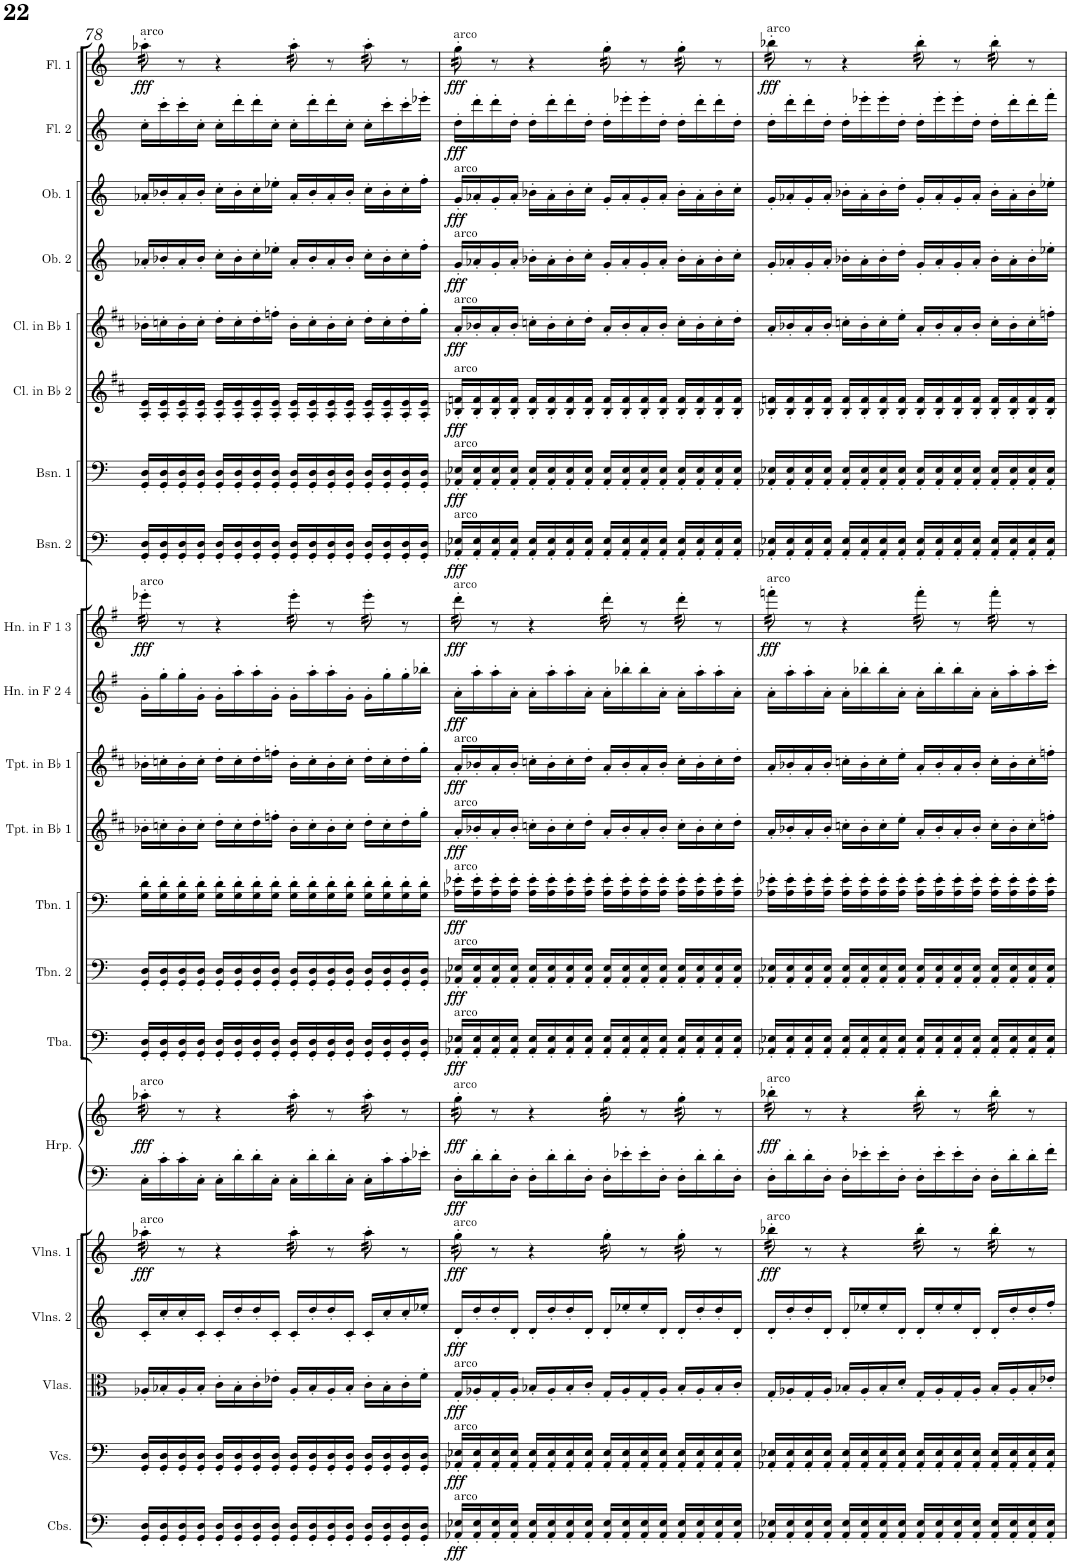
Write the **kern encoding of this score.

**kern	**dynam	**kern	**dynam	**kern	**dynam	**kern	**dynam	**kern	**dynam	**kern	**kern	**dynam	**kern	**dynam	**kern	**dynam	**kern	**dynam	**kern	**dynam	**kern	**dynam	**kern	**dynam	**kern	**dynam	**kern	**dynam	**kern	**dynam	**kern	**dynam	**kern	**dynam	**kern	**dynam	**kern	**dynam	**kern	**dynam	**kern	**dynam
*part21	*part21	*part20	*part20	*part19	*part19	*part18	*part18	*part17	*part17	*part16	*part16	*part16	*part15	*part15	*part14	*part14	*part13	*part13	*part12	*part12	*part11	*part11	*part10	*part10	*part9	*part9	*part8	*part8	*part7	*part7	*part6	*part6	*part5	*part5	*part4	*part4	*part3	*part3	*part2	*part2	*part1	*part1
*staff22	*staff22	*staff21	*staff21	*staff20	*staff20	*staff19	*staff19	*staff18	*staff18	*staff17	*staff16	*staff16/17	*staff15	*staff15	*staff14	*staff14	*staff13	*staff13	*staff12	*staff12	*staff11	*staff11	*staff10	*staff10	*staff9	*staff9	*staff8	*staff8	*staff7	*staff7	*staff6	*staff6	*staff5	*staff5	*staff4	*staff4	*staff3	*staff3	*staff2	*staff2	*staff1	*staff1
*I"Contrabasses	*	*I"Violoncellos	*	*I"Violas	*	*I"Violins 2	*	*I"Violins 1	*	*I"Harp	*	*	*I"Tuba	*	*I"Trombone 2	*	*I"Trombone 1	*	*I"Trumpet in Bb 1	*	*I"Trumpet in Bb 1	*	*I"Horn in F 2 &amp; 4	*	*I"Horn in F 1 &amp; 3	*	*I"Bassoon 2	*	*I"Bassoon 1	*	*I"Clarinet in Bb 2	*	*I"Clarinet in Bb 1	*	*I"Oboe 2	*	*I"Oboe 1	*	*I"Flute 2	*	*I"Flute 1	*
*I'Cbs.	*	*I'Vcs.	*	*I'Vlas.	*	*I'Vlns. 2	*	*I'Vlns. 1	*	*I'Hrp.	*	*	*I'Tba.	*	*I'Tbn. 2	*	*I'Tbn. 1	*	*I'Tpt. in Bb 1	*	*I'Tpt. in Bb 1	*	*I'Hn. in F 2 4	*	*I'Hn. in F 1 3	*	*I'Bsn. 2	*	*I'Bsn. 1	*	*I'Cl. in Bb 2	*	*I'Cl. in Bb 1	*	*I'Ob. 2	*	*I'Ob. 1	*	*I'Fl. 2	*	*I'Fl. 1	*
!!LO:PB:g=z
*clefF4	*	*clefF4	*	*clefC3	*	*clefG2	*	*clefG2	*	*clefF4	*clefG2	*	*clefF4	*	*clefF4	*	*clefF4	*	*clefG2	*	*clefG2	*	*clefG2	*	*clefG2	*	*clefF4	*	*clefF4	*	*clefG2	*	*clefG2	*	*clefG2	*	*clefG2	*	*clefG2	*	*clefG2	*
*Trd7c12	*	*	*	*	*	*	*	*	*	*	*	*	*	*	*	*	*	*	*Trd1c2	*	*Trd1c2	*	*Trd4c7	*	*Trd4c7	*	*	*	*	*	*Trd1c2	*	*Trd1c2	*	*	*	*	*	*	*	*	*
*k[]	*	*k[]	*	*k[]	*	*k[]	*	*k[]	*	*k[]	*k[]	*	*k[]	*	*k[]	*	*k[]	*	*k[f#c#]	*	*k[f#c#]	*	*k[f#]	*	*k[f#]	*	*k[]	*	*k[]	*	*k[f#c#]	*	*k[f#c#]	*	*k[]	*	*k[]	*	*k[]	*	*k[]	*
*M4/4	*	*M4/4	*	*M4/4	*	*M4/4	*	*M4/4	*	*M4/4	*M4/4	*	*M4/4	*	*M4/4	*	*M4/4	*	*M4/4	*	*M4/4	*	*M4/4	*	*M4/4	*	*M4/4	*	*M4/4	*	*M4/4	*	*M4/4	*	*M4/4	*	*M4/4	*	*M4/4	*	*M4/4	*
=78	=78	=78	=78	=78	=78	=78	=78	=78	=78	=78	=78	=78	=78	=78	=78	=78	=78	=78	=78	=78	=78	=78	=78	=78	=78	=78	=78	=78	=78	=78	=78	=78	=78	=78	=78	=78	=78	=78	=78	=78	=78	=78
!	!	!	!	!	!	!	!	!	!	!	!	!	!	!	!	!	!	!	!	!	!	!	!	!	!	!	!	!	!	!	!	!	!	!	!	!	!	!	!	!	!LO:TX:a:t=arco	!
!	!	!	!	!	!	!	!	!	!	!	!	!	!	!	!	!	!	!	!	!	!	!	!	!	!LO:TX:a:t=arco	!	!	!	!	!	!	!	!	!	!	!	!	!	!	!	!	!
!	!	!	!	!	!	!	!	!	!	!	!LO:TX:a:t=arco	!	!	!	!	!	!	!	!	!	!	!	!	!	!	!	!	!	!	!	!	!	!	!	!	!	!	!	!	!	!	!
!	!	!	!	!	!	!	!	!LO:TX:a:t=arco	!	!	!	!	!	!	!	!	!	!	!	!	!	!	!	!	!	!	!	!	!	!	!	!	!	!	!	!	!	!	!	!	!	!
!	!	!	!	!	!	!	!	!	!LO:DY:b	!	!	!LO:DY:b	!	!	!	!	!	!	!	!	!	!	!	!	!	!LO:DY:b	!	!	!	!	!	!	!	!	!	!	!	!	!	!	!	!LO:DY:b
*	*	*	*	*	*	*	*	*tremolo	*	*	*	*	*	*	*	*	*	*	*	*	*	*	*	*	*	*	*	*	*	*	*	*	*	*	*	*	*	*	*	*	*	*
*	*	*	*	*	*	*	*	*	*	*	*tremolo	*	*	*	*	*	*	*	*	*	*	*	*	*	*	*	*	*	*	*	*	*	*	*	*	*	*	*	*	*	*	*
*	*	*	*	*	*	*	*	*	*	*	*	*	*	*	*	*	*	*	*	*	*	*	*	*	*tremolo	*	*	*	*	*	*	*	*	*	*	*	*	*	*	*	*	*
*	*	*	*	*	*	*	*	*	*	*	*	*	*	*	*	*	*	*	*	*	*	*	*	*	*	*	*	*	*	*	*	*	*	*	*	*	*	*	*	*	*tremolo	*
16GG/' 16D/'LL	.	16GG/' 16D/'LL	.	16A-X'/LL	.	16c'/LL	.	32aa-X'\	fff	16C'\LL	32aa-X'\	fff	16GG/' 16D/'LL	.	16GG/' 16D/'LL	.	16G\' 16d\'LL	.	16b-X'\LL	.	16b-X'\LL	.	16g'\LL	.	32eee-X'\	fff	16GG/' 16D/'LL	.	16GG/' 16D/'LL	.	16A/' 16e/'LL	.	16b-X'\LL	.	16a-X'/LL	.	16a-X'/LL	.	16cc'\LL	.	32aa-X'\	fff
.	.	.	.	.	.	.	.	32aa-X'\	.	.	32aa-X'\	.	.	.	.	.	.	.	.	.	.	.	.	.	32eee-X'\	.	.	.	.	.	.	.	.	.	.	.	.	.	.	.	32aa-X'\	.
16GG/' 16D/'	.	16GG/' 16D/'	.	16B-X'/	.	16cc'/	.	32aa-X'\	.	16c'\	32aa-X'\	.	16GG/' 16D/'	.	16GG/' 16D/'	.	16G\' 16d\'	.	16ccn'\	.	16ccn'\	.	16gg'\	.	32eee-X'\	.	16GG/' 16D/'	.	16GG/' 16D/'	.	16A/' 16e/'	.	16ccn'\	.	16b-X'/	.	16b-X'/	.	16ccc'\	.	32aa-X'\	.
.	.	.	.	.	.	.	.	32aa-X'\	.	.	32aa-X'\	.	.	.	.	.	.	.	.	.	.	.	.	.	32eee-X'\	.	.	.	.	.	.	.	.	.	.	.	.	.	.	.	32aa-X'\	.
16GG/' 16D/'	.	16GG/' 16D/'	.	16A-'/	.	16cc'/	.	8r	.	16c'\	8r	.	16GG/' 16D/'	.	16GG/' 16D/'	.	16G\' 16d\'	.	16b-'\	.	16b-'\	.	16gg'\	.	8r	.	16GG/' 16D/'	.	16GG/' 16D/'	.	16A/' 16e/'	.	16b-'\	.	16a-'/	.	16a-'/	.	16ccc'\	.	8r	.
16GG/' 16D/'JJ	.	16GG/' 16D/'JJ	.	16B-'/JJ	.	16c'/JJ	.	.	.	16C'\JJ	.	.	16GG/' 16D/'JJ	.	16GG/' 16D/'JJ	.	16G\' 16d\'JJ	.	16cc'\JJ	.	16cc'\JJ	.	16g'\JJ	.	.	.	16GG/' 16D/'JJ	.	16GG/' 16D/'JJ	.	16A/' 16e/'JJ	.	16cc'\JJ	.	16b-'/JJ	.	16b-'/JJ	.	16cc'\JJ	.	.	.
16GG/' 16D/'LL	.	16GG/' 16D/'LL	.	16c'\LL	.	16c'/LL	.	4r	.	16C'\LL	4r	.	16GG/' 16D/'LL	.	16GG/' 16D/'LL	.	16G\' 16d\'LL	.	16dd'\LL	.	16dd'\LL	.	16g'\LL	.	4r	.	16GG/' 16D/'LL	.	16GG/' 16D/'LL	.	16A/' 16e/'LL	.	16dd'\LL	.	16cc'\LL	.	16cc'\LL	.	16cc'\LL	.	4r	.
16GG/' 16D/'	.	16GG/' 16D/'	.	16B-'\	.	16dd'/	.	.	.	16d'\	.	.	16GG/' 16D/'	.	16GG/' 16D/'	.	16G\' 16d\'	.	16cc'\	.	16cc'\	.	16aa'\	.	.	.	16GG/' 16D/'	.	16GG/' 16D/'	.	16A/' 16e/'	.	16cc'\	.	16b-'\	.	16b-'\	.	16ddd'\	.	.	.
16GG/' 16D/'	.	16GG/' 16D/'	.	16c'\	.	16dd'/	.	.	.	16d'\	.	.	16GG/' 16D/'	.	16GG/' 16D/'	.	16G\' 16d\'	.	16dd'\	.	16dd'\	.	16aa'\	.	.	.	16GG/' 16D/'	.	16GG/' 16D/'	.	16A/' 16e/'	.	16dd'\	.	16cc'\	.	16cc'\	.	16ddd'\	.	.	.
16GG/' 16D/'JJ	.	16GG/' 16D/'JJ	.	16e-X'\JJ	.	16c'/JJ	.	.	.	16C'\JJ	.	.	16GG/' 16D/'JJ	.	16GG/' 16D/'JJ	.	16G\' 16d\'JJ	.	16ffn'\JJ	.	16ffn'\JJ	.	16g'\JJ	.	.	.	16GG/' 16D/'JJ	.	16GG/' 16D/'JJ	.	16A/' 16e/'JJ	.	16ffn'\JJ	.	16ee-X'\JJ	.	16ee-X'\JJ	.	16cc'\JJ	.	.	.
16GG/' 16D/'LL	.	16GG/' 16D/'LL	.	16A-'/LL	.	16c'/LL	.	32aa-'\	.	16C'\LL	32aa-'\	.	16GG/' 16D/'LL	.	16GG/' 16D/'LL	.	16G\' 16d\'LL	.	16b-'\LL	.	16b-'\LL	.	16g'\LL	.	32eee-'\	.	16GG/' 16D/'LL	.	16GG/' 16D/'LL	.	16A/' 16e/'LL	.	16b-'\LL	.	16a-'/LL	.	16a-'/LL	.	16cc'\LL	.	32aa-'\	.
.	.	.	.	.	.	.	.	32aa-'\	.	.	32aa-'\	.	.	.	.	.	.	.	.	.	.	.	.	.	32eee-'\	.	.	.	.	.	.	.	.	.	.	.	.	.	.	.	32aa-'\	.
16GG/' 16D/'	.	16GG/' 16D/'	.	16B-'/	.	16dd'/	.	32aa-'\	.	16d'\	32aa-'\	.	16GG/' 16D/'	.	16GG/' 16D/'	.	16G\' 16d\'	.	16cc'\	.	16cc'\	.	16aa'\	.	32eee-'\	.	16GG/' 16D/'	.	16GG/' 16D/'	.	16A/' 16e/'	.	16cc'\	.	16b-'/	.	16b-'/	.	16ddd'\	.	32aa-'\	.
.	.	.	.	.	.	.	.	32aa-'\	.	.	32aa-'\	.	.	.	.	.	.	.	.	.	.	.	.	.	32eee-'\	.	.	.	.	.	.	.	.	.	.	.	.	.	.	.	32aa-'\	.
16GG/' 16D/'	.	16GG/' 16D/'	.	16A-'/	.	16dd'/	.	8r	.	16d'\	8r	.	16GG/' 16D/'	.	16GG/' 16D/'	.	16G\' 16d\'	.	16b-'\	.	16b-'\	.	16aa'\	.	8r	.	16GG/' 16D/'	.	16GG/' 16D/'	.	16A/' 16e/'	.	16b-'\	.	16a-'/	.	16a-'/	.	16ddd'\	.	8r	.
16GG/' 16D/'JJ	.	16GG/' 16D/'JJ	.	16B-'/JJ	.	16c'/JJ	.	.	.	16C'\JJ	.	.	16GG/' 16D/'JJ	.	16GG/' 16D/'JJ	.	16G\' 16d\'JJ	.	16cc'\JJ	.	16cc'\JJ	.	16g'\JJ	.	.	.	16GG/' 16D/'JJ	.	16GG/' 16D/'JJ	.	16A/' 16e/'JJ	.	16cc'\JJ	.	16b-'/JJ	.	16b-'/JJ	.	16cc'\JJ	.	.	.
16GG/' 16D/'LL	.	16GG/' 16D/'LL	.	16c'\LL	.	16c'/LL	.	32aa-'\	.	16C'\LL	32aa-'\	.	16GG/' 16D/'LL	.	16GG/' 16D/'LL	.	16G\' 16d\'LL	.	16dd'\LL	.	16dd'\LL	.	16g'\LL	.	32eee-'\	.	16GG/' 16D/'LL	.	16GG/' 16D/'LL	.	16A/' 16e/'LL	.	16dd'\LL	.	16cc'\LL	.	16cc'\LL	.	16cc'\LL	.	32aa-'\	.
.	.	.	.	.	.	.	.	32aa-'\	.	.	32aa-'\	.	.	.	.	.	.	.	.	.	.	.	.	.	32eee-'\	.	.	.	.	.	.	.	.	.	.	.	.	.	.	.	32aa-'\	.
16GG/' 16D/'	.	16GG/' 16D/'	.	16B-'\	.	16cc'/	.	32aa-'\	.	16c'\	32aa-'\	.	16GG/' 16D/'	.	16GG/' 16D/'	.	16G\' 16d\'	.	16cc'\	.	16cc'\	.	16gg'\	.	32eee-'\	.	16GG/' 16D/'	.	16GG/' 16D/'	.	16A/' 16e/'	.	16cc'\	.	16b-'\	.	16b-'\	.	16ccc'\	.	32aa-'\	.
.	.	.	.	.	.	.	.	32aa-'\	.	.	32aa-'\	.	.	.	.	.	.	.	.	.	.	.	.	.	32eee-'\	.	.	.	.	.	.	.	.	.	.	.	.	.	.	.	32aa-'\	.
16GG/' 16D/'	.	16GG/' 16D/'	.	16c'\	.	16cc'/	.	8r	.	16c'\	8r	.	16GG/' 16D/'	.	16GG/' 16D/'	.	16G\' 16d\'	.	16dd'\	.	16dd'\	.	16gg'\	.	8r	.	16GG/' 16D/'	.	16GG/' 16D/'	.	16A/' 16e/'	.	16dd'\	.	16cc'\	.	16cc'\	.	16ccc'\	.	8r	.
16GG/' 16D/'JJ	.	16GG/' 16D/'JJ	.	16f'\JJ	.	16ee-X'/JJ	.	.	.	16e-X'\JJ	.	.	16GG/' 16D/'JJ	.	16GG/' 16D/'JJ	.	16G\' 16d\'JJ	.	16gg'\JJ	.	16gg'\JJ	.	16bb-X'\JJ	.	.	.	16GG/' 16D/'JJ	.	16GG/' 16D/'JJ	.	16A/' 16e/'JJ	.	16gg'\JJ	.	16ff'\JJ	.	16ff'\JJ	.	16eee-X'\JJ	.	.	.
=79	=79	=79	=79	=79	=79	=79	=79	=79	=79	=79	=79	=79	=79	=79	=79	=79	=79	=79	=79	=79	=79	=79	=79	=79	=79	=79	=79	=79	=79	=79	=79	=79	=79	=79	=79	=79	=79	=79	=79	=79	=79	=79
!	!	!	!	!	!	!	!	!	!	!	!	!	!	!	!	!	!	!	!	!	!	!	!	!	!	!	!	!	!	!	!	!	!	!	!	!	!	!	!	!	!LO:TX:a:t=arco	!
!	!	!	!	!	!	!	!	!	!	!	!	!	!	!	!	!	!	!	!	!	!	!	!	!	!	!	!	!	!	!	!	!	!	!	!	!	!LO:TX:a:t=arco	!	!	!	!	!
!	!	!	!	!	!	!	!	!	!	!	!	!	!	!	!	!	!	!	!	!	!	!	!	!	!	!	!	!	!	!	!	!	!	!	!LO:TX:a:t=arco	!	!	!	!	!	!	!
!	!	!	!	!	!	!	!	!	!	!	!	!	!	!	!	!	!	!	!	!	!	!	!	!	!	!	!	!	!	!	!	!	!LO:TX:a:t=arco	!	!	!	!	!	!	!	!	!
!	!	!	!	!	!	!	!	!	!	!	!	!	!	!	!	!	!	!	!	!	!	!	!	!	!	!	!	!	!	!	!LO:TX:a:t=arco	!	!	!	!	!	!	!	!	!	!	!
!	!	!	!	!	!	!	!	!	!	!	!	!	!	!	!	!	!	!	!	!	!	!	!	!	!	!	!	!	!LO:TX:a:t=arco	!	!	!	!	!	!	!	!	!	!	!	!	!
!	!	!	!	!	!	!	!	!	!	!	!	!	!	!	!	!	!	!	!	!	!	!	!	!	!	!	!LO:TX:a:t=arco	!	!	!	!	!	!	!	!	!	!	!	!	!	!	!
!	!	!	!	!	!	!	!	!	!	!	!	!	!	!	!	!	!	!	!	!	!	!	!	!	!LO:TX:a:t=arco	!	!	!	!	!	!	!	!	!	!	!	!	!	!	!	!	!
!	!	!	!	!	!	!	!	!	!	!	!	!	!	!	!	!	!	!	!	!	!LO:TX:a:t=arco	!	!	!	!	!	!	!	!	!	!	!	!	!	!	!	!	!	!	!	!	!
!	!	!	!	!	!	!	!	!	!	!	!	!	!	!	!	!	!	!	!LO:TX:a:t=arco	!	!	!	!	!	!	!	!	!	!	!	!	!	!	!	!	!	!	!	!	!	!	!
!	!	!	!	!	!	!	!	!	!	!	!	!	!	!	!	!	!LO:TX:a:t=arco	!	!	!	!	!	!	!	!	!	!	!	!	!	!	!	!	!	!	!	!	!	!	!	!	!
!	!	!	!	!	!	!	!	!	!	!	!	!	!	!	!LO:TX:a:t=arco	!	!	!	!	!	!	!	!	!	!	!	!	!	!	!	!	!	!	!	!	!	!	!	!	!	!	!
!	!	!	!	!	!	!	!	!	!	!	!	!	!LO:TX:a:t=arco	!	!	!	!	!	!	!	!	!	!	!	!	!	!	!	!	!	!	!	!	!	!	!	!	!	!	!	!	!
!	!	!	!	!	!	!	!	!	!	!	!LO:TX:a:t=arco	!	!	!	!	!	!	!	!	!	!	!	!	!	!	!	!	!	!	!	!	!	!	!	!	!	!	!	!	!	!	!
!	!	!	!	!	!	!	!	!LO:TX:a:t=arco	!	!	!	!	!	!	!	!	!	!	!	!	!	!	!	!	!	!	!	!	!	!	!	!	!	!	!	!	!	!	!	!	!	!
!	!	!	!	!LO:TX:a:t=arco	!	!	!	!	!	!	!	!	!	!	!	!	!	!	!	!	!	!	!	!	!	!	!	!	!	!	!	!	!	!	!	!	!	!	!	!	!	!
!	!	!LO:TX:a:t=arco	!	!	!	!	!	!	!	!	!	!	!	!	!	!	!	!	!	!	!	!	!	!	!	!	!	!	!	!	!	!	!	!	!	!	!	!	!	!	!	!
!LO:TX:a:t=arco	!	!	!	!	!	!	!	!	!	!	!	!	!	!	!	!	!	!	!	!	!	!	!	!	!	!	!	!	!	!	!	!	!	!	!	!	!	!	!	!	!	!
!	!LO:DY:b	!	!LO:DY:b	!	!LO:DY:b	!	!LO:DY:b	!	!LO:DY:b	!	!	!LO:DY:b=2	!	!	!	!	!	!	!	!	!	!	!	!	!	!	!	!	!	!	!	!	!	!	!	!	!	!	!	!	!	!
!	!	!	!	!	!	!	!	!	!	!	!	!LO:DY:n=1:b	!	!LO:DY:b	!	!LO:DY:b	!	!LO:DY:b	!	!LO:DY:b	!	!LO:DY:b	!	!LO:DY:b	!	!LO:DY:b	!	!LO:DY:b	!	!LO:DY:b	!	!LO:DY:b	!	!LO:DY:b	!	!LO:DY:b	!	!LO:DY:b	!	!LO:DY:b	!	!LO:DY:b
16AA-X/' 16E-X/'LL	fff	16AA-X/' 16E-X/'LL	fff	16G'/LL	fff	16d'/LL	fff	32gg'\	fff	16D'\LL	32gg'\	fff fff	16AA-X/' 16E-X/'LL	fff	16AA-X/' 16E-X/'LL	fff	16A-X\' 16e-X\'LL	fff	16a'/LL	fff	16a'/LL	fff	16a'\LL	fff	32ddd'\	fff	16AA-X/' 16E-X/'LL	fff	16AA-X/' 16E-X/'LL	fff	16B-X/' 16fn/'LL	fff	16a'/LL	fff	16g'/LL	fff	16g'/LL	fff	16dd'\LL	fff	32gg'\	fff
.	.	.	.	.	.	.	.	32gg'\	.	.	32gg'\	.	.	.	.	.	.	.	.	.	.	.	.	.	32ddd'\	.	.	.	.	.	.	.	.	.	.	.	.	.	.	.	32gg'\	.
16AA-/' 16E-/'	.	16AA-/' 16E-/'	.	16A-X'/	.	16dd'/	.	32gg'\	.	16d'\	32gg'\	.	16AA-/' 16E-/'	.	16AA-/' 16E-/'	.	16A-\' 16e-\'	.	16b-X'/	.	16b-X'/	.	16aa'\	.	32ddd'\	.	16AA-/' 16E-/'	.	16AA-/' 16E-/'	.	16B-/' 16f/'	.	16b-X'/	.	16a-X'/	.	16a-X'/	.	16ddd'\	.	32gg'\	.
.	.	.	.	.	.	.	.	32gg'\	.	.	32gg'\	.	.	.	.	.	.	.	.	.	.	.	.	.	32ddd'\	.	.	.	.	.	.	.	.	.	.	.	.	.	.	.	32gg'\	.
16AA-/' 16E-/'	.	16AA-/' 16E-/'	.	16G'/	.	16dd'/	.	8r	.	16d'\	8r	.	16AA-/' 16E-/'	.	16AA-/' 16E-/'	.	16A-\' 16e-\'	.	16a'/	.	16a'/	.	16aa'\	.	8r	.	16AA-/' 16E-/'	.	16AA-/' 16E-/'	.	16B-/' 16f/'	.	16a'/	.	16g'/	.	16g'/	.	16ddd'\	.	8r	.
16AA-/' 16E-/'JJ	.	16AA-/' 16E-/'JJ	.	16A-'/JJ	.	16d'/JJ	.	.	.	16D'\JJ	.	.	16AA-/' 16E-/'JJ	.	16AA-/' 16E-/'JJ	.	16A-\' 16e-\'JJ	.	16b-'/JJ	.	16b-'/JJ	.	16a'\JJ	.	.	.	16AA-/' 16E-/'JJ	.	16AA-/' 16E-/'JJ	.	16B-/' 16f/'JJ	.	16b-'/JJ	.	16a-'/JJ	.	16a-'/JJ	.	16dd'\JJ	.	.	.
16AA-/' 16E-/'LL	.	16AA-/' 16E-/'LL	.	16B-X'/LL	.	16d'/LL	.	4r	.	16D'\LL	4r	.	16AA-/' 16E-/'LL	.	16AA-/' 16E-/'LL	.	16A-\' 16e-\'LL	.	16ccn'\LL	.	16ccn'\LL	.	16a'\LL	.	4r	.	16AA-/' 16E-/'LL	.	16AA-/' 16E-/'LL	.	16B-/' 16f/'LL	.	16ccn'\LL	.	16b-X'\LL	.	16b-X'\LL	.	16dd'\LL	.	4r	.
16AA-/' 16E-/'	.	16AA-/' 16E-/'	.	16A-'/	.	16dd'/	.	.	.	16d'\	.	.	16AA-/' 16E-/'	.	16AA-/' 16E-/'	.	16A-\' 16e-\'	.	16b-'\	.	16b-'\	.	16aa'\	.	.	.	16AA-/' 16E-/'	.	16AA-/' 16E-/'	.	16B-/' 16f/'	.	16b-'\	.	16a-'\	.	16a-'\	.	16ddd'\	.	.	.
16AA-/' 16E-/'	.	16AA-/' 16E-/'	.	16B-'/	.	16dd'/	.	.	.	16d'\	.	.	16AA-/' 16E-/'	.	16AA-/' 16E-/'	.	16A-\' 16e-\'	.	16cc'\	.	16cc'\	.	16aa'\	.	.	.	16AA-/' 16E-/'	.	16AA-/' 16E-/'	.	16B-/' 16f/'	.	16cc'\	.	16b-'\	.	16b-'\	.	16ddd'\	.	.	.
16AA-/' 16E-/'JJ	.	16AA-/' 16E-/'JJ	.	16c'/JJ	.	16d'/JJ	.	.	.	16D'\JJ	.	.	16AA-/' 16E-/'JJ	.	16AA-/' 16E-/'JJ	.	16A-\' 16e-\'JJ	.	16dd'\JJ	.	16dd'\JJ	.	16a'\JJ	.	.	.	16AA-/' 16E-/'JJ	.	16AA-/' 16E-/'JJ	.	16B-/' 16f/'JJ	.	16dd'\JJ	.	16cc'\JJ	.	16cc'\JJ	.	16dd'\JJ	.	.	.
16AA-/' 16E-/'LL	.	16AA-/' 16E-/'LL	.	16G'/LL	.	16d'/LL	.	32gg'\	.	16D'\LL	32gg'\	.	16AA-/' 16E-/'LL	.	16AA-/' 16E-/'LL	.	16A-\' 16e-\'LL	.	16a'/LL	.	16a'/LL	.	16a'\LL	.	32ddd'\	.	16AA-/' 16E-/'LL	.	16AA-/' 16E-/'LL	.	16B-/' 16f/'LL	.	16a'/LL	.	16g'/LL	.	16g'/LL	.	16dd'\LL	.	32gg'\	.
.	.	.	.	.	.	.	.	32gg'\	.	.	32gg'\	.	.	.	.	.	.	.	.	.	.	.	.	.	32ddd'\	.	.	.	.	.	.	.	.	.	.	.	.	.	.	.	32gg'\	.
16AA-/' 16E-/'	.	16AA-/' 16E-/'	.	16A-'/	.	16ee-X'/	.	32gg'\	.	16e-X'\	32gg'\	.	16AA-/' 16E-/'	.	16AA-/' 16E-/'	.	16A-\' 16e-\'	.	16b-'/	.	16b-'/	.	16bb-X'\	.	32ddd'\	.	16AA-/' 16E-/'	.	16AA-/' 16E-/'	.	16B-/' 16f/'	.	16b-'/	.	16a-'/	.	16a-'/	.	16eee-X'\	.	32gg'\	.
.	.	.	.	.	.	.	.	32gg'\	.	.	32gg'\	.	.	.	.	.	.	.	.	.	.	.	.	.	32ddd'\	.	.	.	.	.	.	.	.	.	.	.	.	.	.	.	32gg'\	.
16AA-/' 16E-/'	.	16AA-/' 16E-/'	.	16G'/	.	16ee-'/	.	8r	.	16e-'\	8r	.	16AA-/' 16E-/'	.	16AA-/' 16E-/'	.	16A-\' 16e-\'	.	16a'/	.	16a'/	.	16bb-'\	.	8r	.	16AA-/' 16E-/'	.	16AA-/' 16E-/'	.	16B-/' 16f/'	.	16a'/	.	16g'/	.	16g'/	.	16eee-'\	.	8r	.
16AA-/' 16E-/'JJ	.	16AA-/' 16E-/'JJ	.	16A-'/JJ	.	16d'/JJ	.	.	.	16D'\JJ	.	.	16AA-/' 16E-/'JJ	.	16AA-/' 16E-/'JJ	.	16A-\' 16e-\'JJ	.	16b-'/JJ	.	16b-'/JJ	.	16a'\JJ	.	.	.	16AA-/' 16E-/'JJ	.	16AA-/' 16E-/'JJ	.	16B-/' 16f/'JJ	.	16b-'/JJ	.	16a-'/JJ	.	16a-'/JJ	.	16dd'\JJ	.	.	.
16AA-/' 16E-/'LL	.	16AA-/' 16E-/'LL	.	16B-'/LL	.	16d'/LL	.	32gg'\	.	16D'\LL	32gg'\	.	16AA-/' 16E-/'LL	.	16AA-/' 16E-/'LL	.	16A-\' 16e-\'LL	.	16cc'\LL	.	16cc'\LL	.	16a'\LL	.	32ddd'\	.	16AA-/' 16E-/'LL	.	16AA-/' 16E-/'LL	.	16B-/' 16f/'LL	.	16cc'\LL	.	16b-'\LL	.	16b-'\LL	.	16dd'\LL	.	32gg'\	.
.	.	.	.	.	.	.	.	32gg'\	.	.	32gg'\	.	.	.	.	.	.	.	.	.	.	.	.	.	32ddd'\	.	.	.	.	.	.	.	.	.	.	.	.	.	.	.	32gg'\	.
16AA-/' 16E-/'	.	16AA-/' 16E-/'	.	16A-'/	.	16dd'/	.	32gg'\	.	16d'\	32gg'\	.	16AA-/' 16E-/'	.	16AA-/' 16E-/'	.	16A-\' 16e-\'	.	16b-'\	.	16b-'\	.	16aa'\	.	32ddd'\	.	16AA-/' 16E-/'	.	16AA-/' 16E-/'	.	16B-/' 16f/'	.	16b-'\	.	16a-'\	.	16a-'\	.	16ddd'\	.	32gg'\	.
.	.	.	.	.	.	.	.	32gg'\	.	.	32gg'\	.	.	.	.	.	.	.	.	.	.	.	.	.	32ddd'\	.	.	.	.	.	.	.	.	.	.	.	.	.	.	.	32gg'\	.
16AA-/' 16E-/'	.	16AA-/' 16E-/'	.	16B-'/	.	16dd'/	.	8r	.	16d'\	8r	.	16AA-/' 16E-/'	.	16AA-/' 16E-/'	.	16A-\' 16e-\'	.	16cc'\	.	16cc'\	.	16aa'\	.	8r	.	16AA-/' 16E-/'	.	16AA-/' 16E-/'	.	16B-/' 16f/'	.	16cc'\	.	16b-'\	.	16b-'\	.	16ddd'\	.	8r	.
16AA-/' 16E-/'JJ	.	16AA-/' 16E-/'JJ	.	16c'/JJ	.	16d'/JJ	.	.	.	16D'\JJ	.	.	16AA-/' 16E-/'JJ	.	16AA-/' 16E-/'JJ	.	16A-\' 16e-\'JJ	.	16dd'\JJ	.	16dd'\JJ	.	16a'\JJ	.	.	.	16AA-/' 16E-/'JJ	.	16AA-/' 16E-/'JJ	.	16B-/' 16f/'JJ	.	16dd'\JJ	.	16cc'\JJ	.	16cc'\JJ	.	16dd'\JJ	.	.	.
=80	=80	=80	=80	=80	=80	=80	=80	=80	=80	=80	=80	=80	=80	=80	=80	=80	=80	=80	=80	=80	=80	=80	=80	=80	=80	=80	=80	=80	=80	=80	=80	=80	=80	=80	=80	=80	=80	=80	=80	=80	=80	=80
!	!	!	!	!	!	!	!	!	!	!	!	!	!	!	!	!	!	!	!	!	!	!	!	!	!	!	!	!	!	!	!	!	!	!	!	!	!	!	!	!	!LO:TX:a:t=arco	!
!	!	!	!	!	!	!	!	!	!	!	!	!	!	!	!	!	!	!	!	!	!	!	!	!	!LO:TX:a:t=arco	!	!	!	!	!	!	!	!	!	!	!	!	!	!	!	!	!
!	!	!	!	!	!	!	!	!	!	!	!LO:TX:a:t=arco	!	!	!	!	!	!	!	!	!	!	!	!	!	!	!	!	!	!	!	!	!	!	!	!	!	!	!	!	!	!	!
!	!	!	!	!	!	!	!	!LO:TX:a:t=arco	!	!	!	!	!	!	!	!	!	!	!	!	!	!	!	!	!	!	!	!	!	!	!	!	!	!	!	!	!	!	!	!	!	!
!	!	!	!	!	!	!	!	!	!LO:DY:b	!	!	!LO:DY:b	!	!	!	!	!	!	!	!	!	!	!	!	!	!LO:DY:b	!	!	!	!	!	!	!	!	!	!	!	!	!	!	!	!LO:DY:b
16AA-X/' 16E-X/'LL	.	16AA-X/' 16E-X/'LL	.	16G'/LL	.	16d'/LL	.	32bb-X'\	fff	16D'\LL	32bb-X'\	fff	16AA-X/' 16E-X/'LL	.	16AA-X/' 16E-X/'LL	.	16A-X\' 16e-X\'LL	.	16a'/LL	.	16a'/LL	.	16a'\LL	.	32fffn'\	fff	16AA-X/' 16E-X/'LL	.	16AA-X/' 16E-X/'LL	.	16B-X/' 16fn/'LL	.	16a'/LL	.	16g'/LL	.	16g'/LL	.	16dd'\LL	.	32bb-X'\	fff
.	.	.	.	.	.	.	.	32bb-X'\	.	.	32bb-X'\	.	.	.	.	.	.	.	.	.	.	.	.	.	32fffn'\	.	.	.	.	.	.	.	.	.	.	.	.	.	.	.	32bb-X'\	.
16AA-/' 16E-/'	.	16AA-/' 16E-/'	.	16A-X'/	.	16dd'/	.	32bb-X'\	.	16d'\	32bb-X'\	.	16AA-/' 16E-/'	.	16AA-/' 16E-/'	.	16A-\' 16e-\'	.	16b-X'/	.	16b-X'/	.	16aa'\	.	32fffn'\	.	16AA-/' 16E-/'	.	16AA-/' 16E-/'	.	16B-/' 16f/'	.	16b-X'/	.	16a-X'/	.	16a-X'/	.	16ddd'\	.	32bb-X'\	.
.	.	.	.	.	.	.	.	32bb-X'\	.	.	32bb-X'\	.	.	.	.	.	.	.	.	.	.	.	.	.	32fffn'\	.	.	.	.	.	.	.	.	.	.	.	.	.	.	.	32bb-X'\	.
16AA-/' 16E-/'	.	16AA-/' 16E-/'	.	16G'/	.	16dd'/	.	8r	.	16d'\	8r	.	16AA-/' 16E-/'	.	16AA-/' 16E-/'	.	16A-\' 16e-\'	.	16a'/	.	16a'/	.	16aa'\	.	8r	.	16AA-/' 16E-/'	.	16AA-/' 16E-/'	.	16B-/' 16f/'	.	16a'/	.	16g'/	.	16g'/	.	16ddd'\	.	8r	.
16AA-/' 16E-/'JJ	.	16AA-/' 16E-/'JJ	.	16A-'/JJ	.	16d'/JJ	.	.	.	16D'\JJ	.	.	16AA-/' 16E-/'JJ	.	16AA-/' 16E-/'JJ	.	16A-\' 16e-\'JJ	.	16b-'/JJ	.	16b-'/JJ	.	16a'\JJ	.	.	.	16AA-/' 16E-/'JJ	.	16AA-/' 16E-/'JJ	.	16B-/' 16f/'JJ	.	16b-'/JJ	.	16a-'/JJ	.	16a-'/JJ	.	16dd'\JJ	.	.	.
16AA-/' 16E-/'LL	.	16AA-/' 16E-/'LL	.	16B-X'/LL	.	16d'/LL	.	4r	.	16D'\LL	4r	.	16AA-/' 16E-/'LL	.	16AA-/' 16E-/'LL	.	16A-\' 16e-\'LL	.	16ccn'\LL	.	16ccn'\LL	.	16a'\LL	.	4r	.	16AA-/' 16E-/'LL	.	16AA-/' 16E-/'LL	.	16B-/' 16f/'LL	.	16ccn'\LL	.	16b-X'\LL	.	16b-X'\LL	.	16dd'\LL	.	4r	.
16AA-/' 16E-/'	.	16AA-/' 16E-/'	.	16A-'/	.	16ee-X'/	.	.	.	16e-X'\	.	.	16AA-/' 16E-/'	.	16AA-/' 16E-/'	.	16A-\' 16e-\'	.	16b-'\	.	16b-'\	.	16bb-X'\	.	.	.	16AA-/' 16E-/'	.	16AA-/' 16E-/'	.	16B-/' 16f/'	.	16b-'\	.	16a-'\	.	16a-'\	.	16eee-X'\	.	.	.
16AA-/' 16E-/'	.	16AA-/' 16E-/'	.	16B-'/	.	16ee-'/	.	.	.	16e-'\	.	.	16AA-/' 16E-/'	.	16AA-/' 16E-/'	.	16A-\' 16e-\'	.	16cc'\	.	16cc'\	.	16bb-'\	.	.	.	16AA-/' 16E-/'	.	16AA-/' 16E-/'	.	16B-/' 16f/'	.	16cc'\	.	16b-'\	.	16b-'\	.	16eee-'\	.	.	.
16AA-/' 16E-/'JJ	.	16AA-/' 16E-/'JJ	.	16d'/JJ	.	16d'/JJ	.	.	.	16D'\JJ	.	.	16AA-/' 16E-/'JJ	.	16AA-/' 16E-/'JJ	.	16A-\' 16e-\'JJ	.	16ee'\JJ	.	16ee'\JJ	.	16a'\JJ	.	.	.	16AA-/' 16E-/'JJ	.	16AA-/' 16E-/'JJ	.	16B-/' 16f/'JJ	.	16ee'\JJ	.	16dd'\JJ	.	16dd'\JJ	.	16dd'\JJ	.	.	.
16AA-/' 16E-/'LL	.	16AA-/' 16E-/'LL	.	16G'/LL	.	16d'/LL	.	32bb-'\	.	16D'\LL	32bb-'\	.	16AA-/' 16E-/'LL	.	16AA-/' 16E-/'LL	.	16A-\' 16e-\'LL	.	16a'/LL	.	16a'/LL	.	16a'\LL	.	32fff'\	.	16AA-/' 16E-/'LL	.	16AA-/' 16E-/'LL	.	16B-/' 16f/'LL	.	16a'/LL	.	16g'/LL	.	16g'/LL	.	16dd'\LL	.	32bb-'\	.
.	.	.	.	.	.	.	.	32bb-'\	.	.	32bb-'\	.	.	.	.	.	.	.	.	.	.	.	.	.	32fff'\	.	.	.	.	.	.	.	.	.	.	.	.	.	.	.	32bb-'\	.
16AA-/' 16E-/'	.	16AA-/' 16E-/'	.	16A-'/	.	16ee-'/	.	32bb-'\	.	16e-'\	32bb-'\	.	16AA-/' 16E-/'	.	16AA-/' 16E-/'	.	16A-\' 16e-\'	.	16b-'/	.	16b-'/	.	16bb-'\	.	32fff'\	.	16AA-/' 16E-/'	.	16AA-/' 16E-/'	.	16B-/' 16f/'	.	16b-'/	.	16a-'/	.	16a-'/	.	16eee-'\	.	32bb-'\	.
.	.	.	.	.	.	.	.	32bb-'\	.	.	32bb-'\	.	.	.	.	.	.	.	.	.	.	.	.	.	32fff'\	.	.	.	.	.	.	.	.	.	.	.	.	.	.	.	32bb-'\	.
16AA-/' 16E-/'	.	16AA-/' 16E-/'	.	16G'/	.	16ee-'/	.	8r	.	16e-'\	8r	.	16AA-/' 16E-/'	.	16AA-/' 16E-/'	.	16A-\' 16e-\'	.	16a'/	.	16a'/	.	16bb-'\	.	8r	.	16AA-/' 16E-/'	.	16AA-/' 16E-/'	.	16B-/' 16f/'	.	16a'/	.	16g'/	.	16g'/	.	16eee-'\	.	8r	.
16AA-/' 16E-/'JJ	.	16AA-/' 16E-/'JJ	.	16A-'/JJ	.	16d'/JJ	.	.	.	16D'\JJ	.	.	16AA-/' 16E-/'JJ	.	16AA-/' 16E-/'JJ	.	16A-\' 16e-\'JJ	.	16b-'/JJ	.	16b-'/JJ	.	16a'\JJ	.	.	.	16AA-/' 16E-/'JJ	.	16AA-/' 16E-/'JJ	.	16B-/' 16f/'JJ	.	16b-'/JJ	.	16a-'/JJ	.	16a-'/JJ	.	16dd'\JJ	.	.	.
16AA-/' 16E-/'LL	.	16AA-/' 16E-/'LL	.	16B-'/LL	.	16d'/LL	.	32bb-'\	.	16D'\LL	32bb-'\	.	16AA-/' 16E-/'LL	.	16AA-/' 16E-/'LL	.	16A-\' 16e-\'LL	.	16cc'\LL	.	16cc'\LL	.	16a'\LL	.	32fff'\	.	16AA-/' 16E-/'LL	.	16AA-/' 16E-/'LL	.	16B-/' 16f/'LL	.	16cc'\LL	.	16b-'\LL	.	16b-'\LL	.	16dd'\LL	.	32bb-'\	.
.	.	.	.	.	.	.	.	32bb-'\	.	.	32bb-'\	.	.	.	.	.	.	.	.	.	.	.	.	.	32fff'\	.	.	.	.	.	.	.	.	.	.	.	.	.	.	.	32bb-'\	.
16AA-/' 16E-/'	.	16AA-/' 16E-/'	.	16A-'/	.	16dd'/	.	32bb-'\	.	16d'\	32bb-'\	.	16AA-/' 16E-/'	.	16AA-/' 16E-/'	.	16A-\' 16e-\'	.	16b-'\	.	16b-'\	.	16aa'\	.	32fff'\	.	16AA-/' 16E-/'	.	16AA-/' 16E-/'	.	16B-/' 16f/'	.	16b-'\	.	16a-'\	.	16a-'\	.	16ddd'\	.	32bb-'\	.
.	.	.	.	.	.	.	.	32bb-'\	.	.	32bb-'\	.	.	.	.	.	.	.	.	.	.	.	.	.	32fff'\	.	.	.	.	.	.	.	.	.	.	.	.	.	.	.	32bb-'\	.
*	*	*	*	*	*	*	*	*	*	*	*	*	*	*	*	*	*	*	*	*	*	*	*	*	*	*	*	*	*	*	*	*	*	*	*	*	*	*	*	*	*Xtremolo	*
*	*	*	*	*	*	*	*	*	*	*	*	*	*	*	*	*	*	*	*	*	*	*	*	*	*Xtremolo	*	*	*	*	*	*	*	*	*	*	*	*	*	*	*	*	*
*	*	*	*	*	*	*	*	*	*	*	*Xtremolo	*	*	*	*	*	*	*	*	*	*	*	*	*	*	*	*	*	*	*	*	*	*	*	*	*	*	*	*	*	*	*
*	*	*	*	*	*	*	*	*Xtremolo	*	*	*	*	*	*	*	*	*	*	*	*	*	*	*	*	*	*	*	*	*	*	*	*	*	*	*	*	*	*	*	*	*	*
16AA-/' 16E-/'	.	16AA-/' 16E-/'	.	16B-'/	.	16dd'/	.	8r	.	16d'\	8r	.	16AA-/' 16E-/'	.	16AA-/' 16E-/'	.	16A-\' 16e-\'	.	16cc'\	.	16cc'\	.	16aa'\	.	8r	.	16AA-/' 16E-/'	.	16AA-/' 16E-/'	.	16B-/' 16f/'	.	16cc'\	.	16b-'\	.	16b-'\	.	16ddd'\	.	8r	.
16AA-/' 16E-/'JJ	.	16AA-/' 16E-/'JJ	.	16e-X'/JJ	.	16ff'/JJ	.	.	.	16f'\JJ	.	.	16AA-/' 16E-/'JJ	.	16AA-/' 16E-/'JJ	.	16A-\' 16e-\'JJ	.	16ffn'\JJ	.	16ffn'\JJ	.	16ccc'\JJ	.	.	.	16AA-/' 16E-/'JJ	.	16AA-/' 16E-/'JJ	.	16B-/' 16f/'JJ	.	16ffn'\JJ	.	16ee-X'\JJ	.	16ee-X'\JJ	.	16fff'\JJ	.	.	.
=	=	=	=	=	=	=	=	=	=	=	=	=	=	=	=	=	=	=	=	=	=	=	=	=	=	=	=	=	=	=	=	=	=	=	=	=	=	=	=	=	=	=
*-	*-	*-	*-	*-	*-	*-	*-	*-	*-	*-	*-	*-	*-	*-	*-	*-	*-	*-	*-	*-	*-	*-	*-	*-	*-	*-	*-	*-	*-	*-	*-	*-	*-	*-	*-	*-	*-	*-	*-	*-	*-	*-
